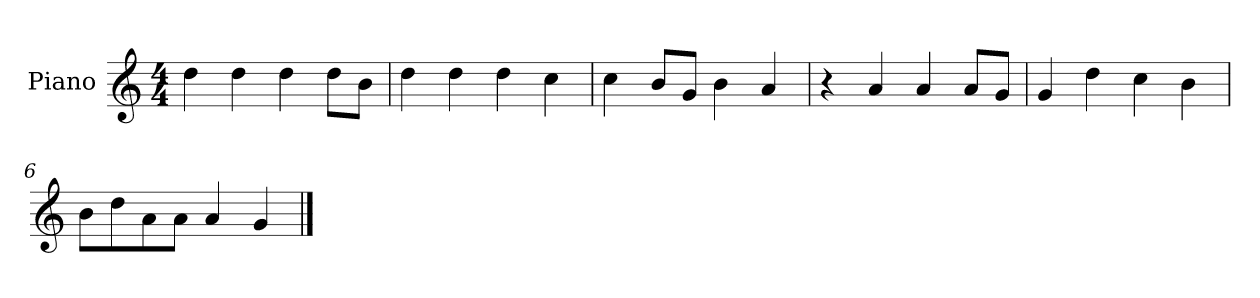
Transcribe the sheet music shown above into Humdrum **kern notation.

**kern
*part1
*staff1
*I"Piano
*I'P-no
*clefG2
*k[]
*M4/4
*MM90
=1
4dd\
4dd\
4dd\
8dd\L
8b\J
=2
4dd\
4dd\
4dd\
4cc\
=3
4cc\
8b/L
8g/J
4b\
4a/
=4
4r
4a/
4a/
8a/L
8g/J
=5
4g/
4dd\
4cc\
4b\
=6
8b\L
8dd\
8a\
8a\J
4a/
4g/
==
*-
